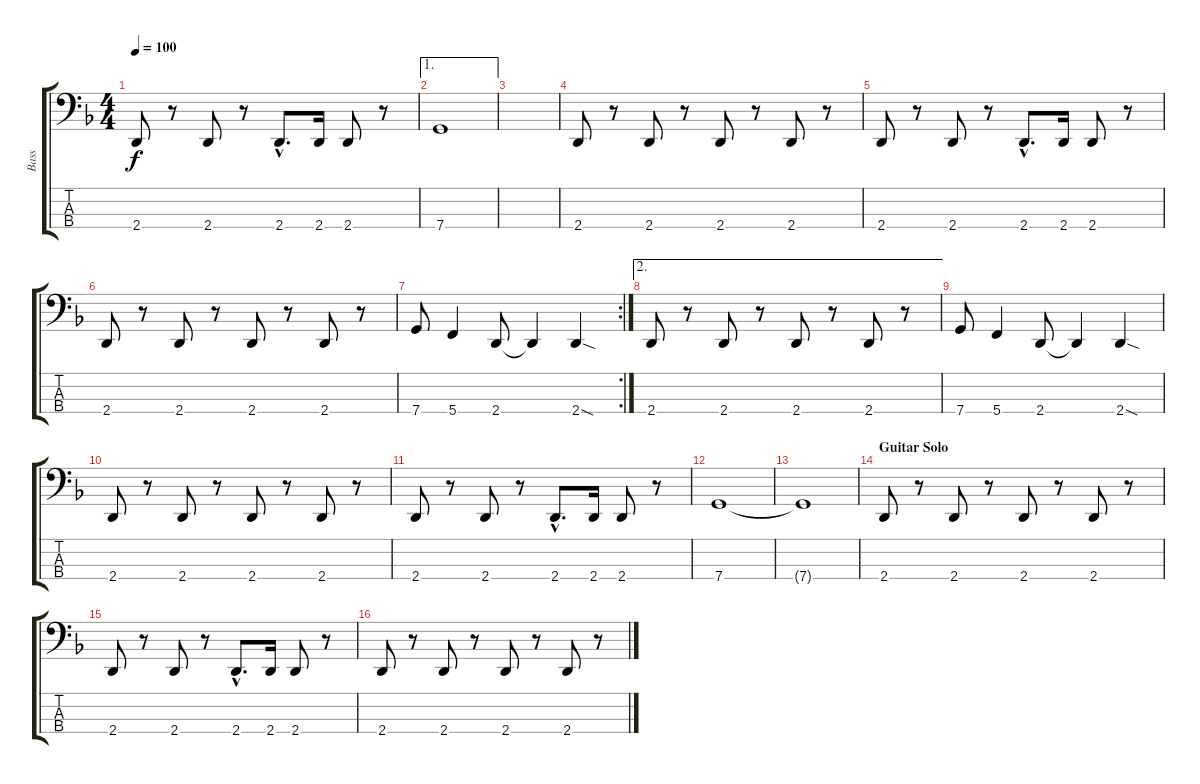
\track ("Bass" "Bass") {instrument electricbassfinger}
\staff {score tabs}
\tuning (G2 D2 A1 C1) {hide}
\ts (4 4)
\tempo 100
\clef f4
\ks dminor
2.4.8{dy f} r.8 2.4.8 r.8 2.4{hac}.8{d} 2.4.16 2.4.8 r.8 |
\ae 1
7.4.1 |
|
2.4.8 r.8 2.4.8 r.8 2.4.8 r.8 2.4.8 r.8 |
2.4.8 r.8 2.4.8 r.8 2.4{hac}.8{d} 2.4.16 2.4.8 r.8 |
2.4.8 r.8 2.4.8 r.8 2.4.8 r.8 2.4.8 r.8 |
\rc 2
7.4.8 5.4.4 2.4.8 2.4{t}.4 2.4{sod}.4 |
\ae 2
2.4.8 r.8 2.4.8 r.8 2.4.8 r.8 2.4.8 r.8 |
7.4.8 5.4.4 2.4.8 2.4{t}.4 2.4{sod}.4 |
2.4.8 r.8 2.4.8 r.8 2.4.8 r.8 2.4.8 r.8 |
2.4.8 r.8 2.4.8 r.8 2.4{hac}.8{d} 2.4.16 2.4.8 r.8 |
7.4.1 |
7.4{t}.1 |
\section ("" "Guitar Solo")
2.4.8 r.8 2.4.8 r.8 2.4.8 r.8 2.4.8 r.8 |
2.4.8 r.8 2.4.8 r.8 2.4{hac}.8{d} 2.4.16 2.4.8 r.8 |
2.4.8 r.8 2.4.8 r.8 2.4.8 r.8 2.4.8 r.8
